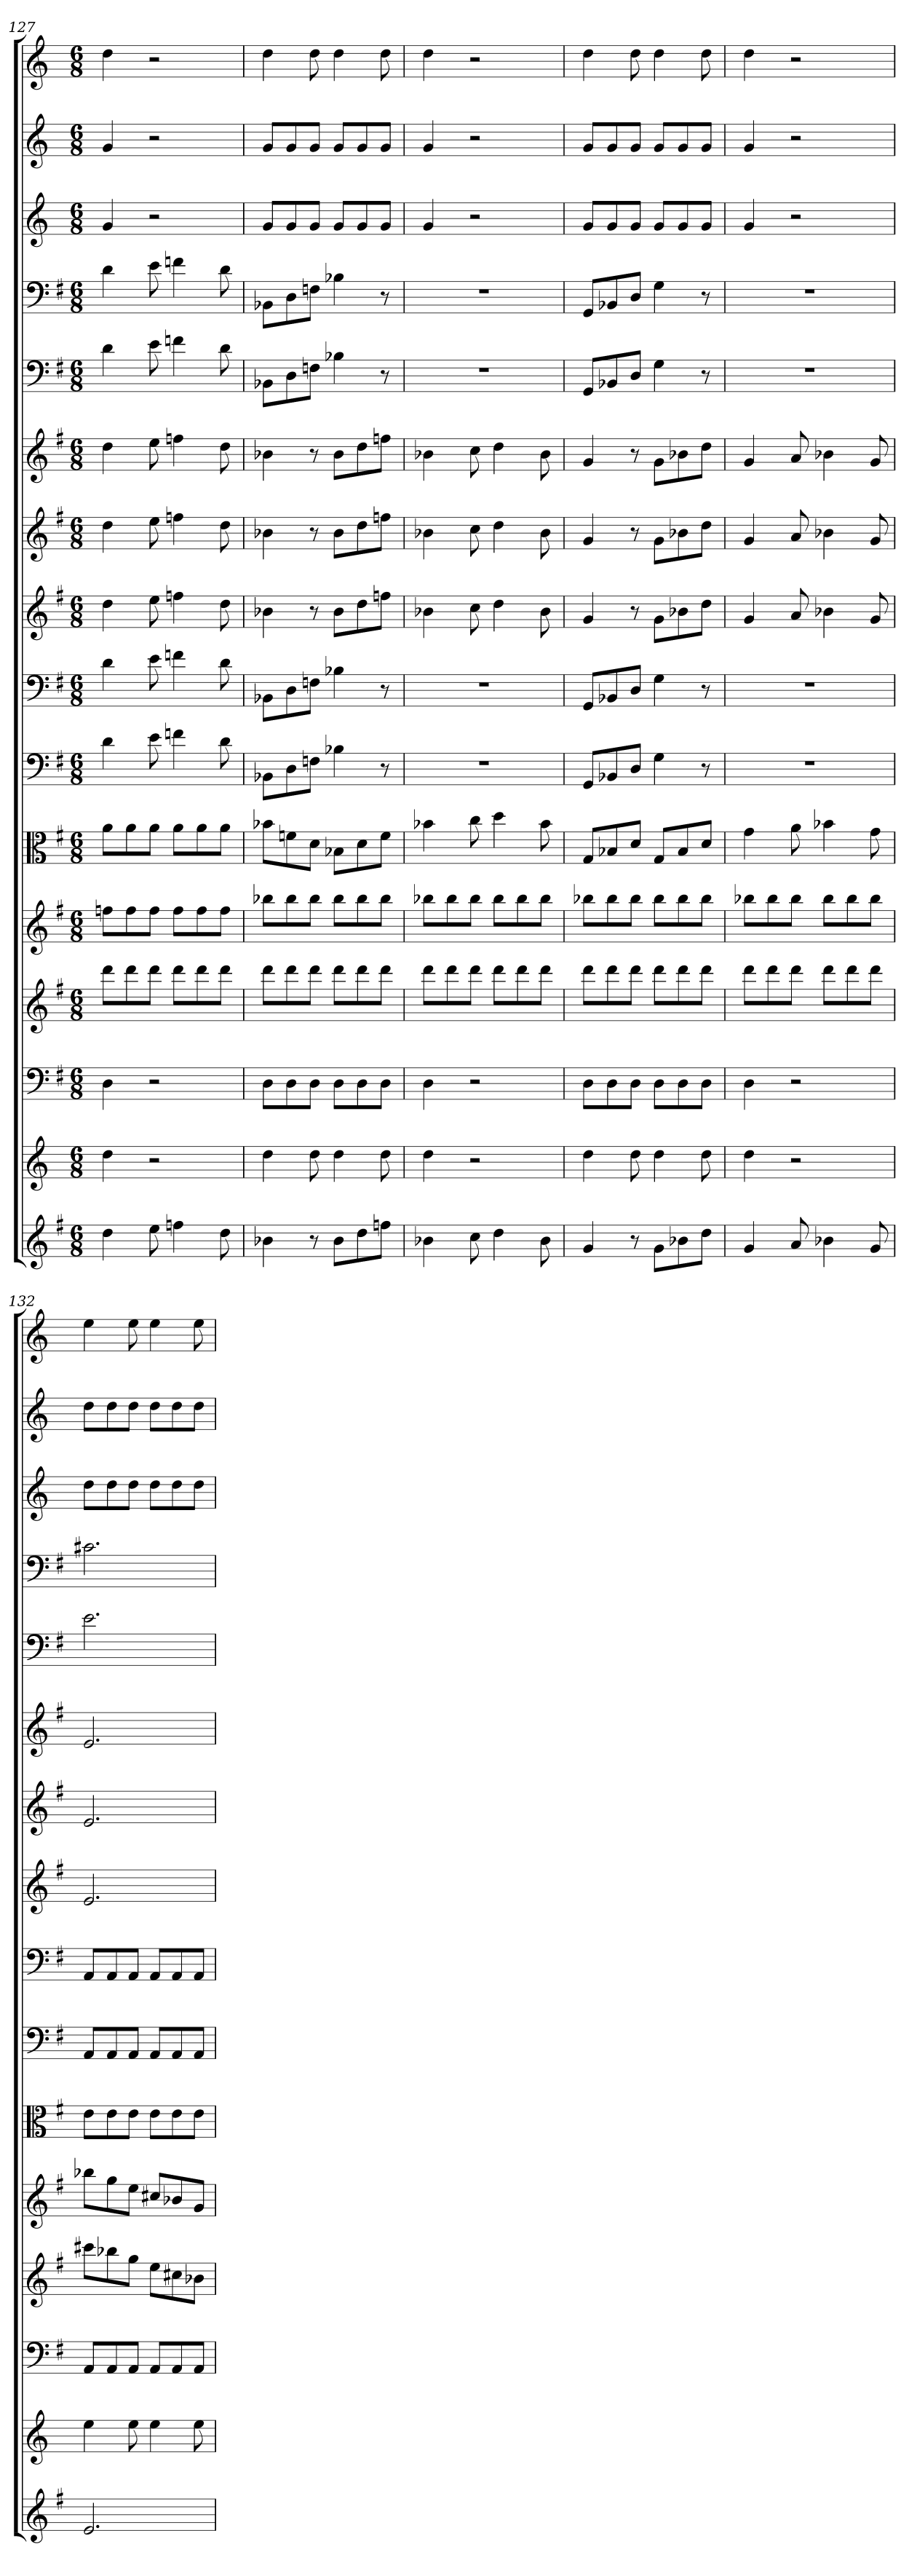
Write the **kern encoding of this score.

**kern	**kern	**kern	**kern	**kern	**kern	**kern	**kern	**kern	**kern	**kern	**kern	**kern	**kern	**kern	**kern
*part16	*part15	*part14	*part13	*part12	*part11	*part10	*part9	*part8	*part7	*part6	*part5	*part4	*part3	*part2	*part1
*staff16	*staff15	*staff14	*staff13	*staff12	*staff11	*staff10	*staff9	*staff8	*staff7	*staff6	*staff5	*staff4	*staff3	*staff2	*staff1
*	*	*clefF4	*	*	*clefC3	*clefF4	*clefF4	*	*	*	*clefF4	*clefF4	*	*	*
*k[f#]	*k[]	*k[f#]	*k[f#]	*k[f#]	*k[f#]	*k[f#]	*k[f#]	*k[f#]	*k[f#]	*k[f#]	*k[f#]	*k[f#]	*k[]	*k[]	*k[]
*M6/8	*M6/8	*M6/8	*M6/8	*M6/8	*M6/8	*M6/8	*M6/8	*M6/8	*M6/8	*M6/8	*M6/8	*M6/8	*M6/8	*M6/8	*M6/8
=127	=127	=127	=127	=127	=127	=127	=127	=127	=127	=127	=127	=127	=127	=127	=127
4dd	4dd	4D	8dddL	8ffnL	8a\L	4d	4d	4dd	4dd	4dd	4d	4d	4g	4g	4dd
.	.	.	8ddd	8ff	8a\	.	.	.	.	.	.	.	.	.	.
8ee	2r	2r	8dddJ	8ffJ	8a\J	8e	8e	8ee	8ee	8ee	8e	8e	2r	2r	2r
4ffn	.	.	8dddL	8ffL	8a\L	4fn	4fn	4ffn	4ffn	4ffn	4fn	4fn	.	.	.
.	.	.	8ddd	8ff	8a\	.	.	.	.	.	.	.	.	.	.
8dd	.	.	8dddJ	8ffJ	8a\J	8d	8d	8dd	8dd	8dd	8d	8d	.	.	.
=128	=128	=128	=128	=128	=128	=128	=128	=128	=128	=128	=128	=128	=128	=128	=128
4b-X	4dd	8D\L	8dddL	8bb-XL	8b-X\L	8BB-X\L	8BB-X\L	4b-X	4b-X	4b-X	8BB-X\L	8BB-X\L	8gL	8gL	4dd
.	.	8D\	8ddd	8bb-	8fn\	8D\	8D\	.	.	.	8D\	8D\	8g	8g	.
8r	8dd	8D\J	8dddJ	8bb-J	8d\J	8Fn\J	8Fn\J	8r	8r	8r	8Fn\J	8Fn\J	8gJ	8gJ	8dd
8b-L	4dd	8D\L	8dddL	8bb-L	8B-X\L	4B-X	4B-X	8b-L	8b-L	8b-L	4B-X	4B-X	8gL	8gL	4dd
8dd	.	8D\	8ddd	8bb-	8d\	.	.	8dd	8dd	8dd	.	.	8g	8g	.
8ffnJ	8dd	8D\J	8dddJ	8bb-J	8f\J	8r	8r	8ffnJ	8ffnJ	8ffnJ	8r	8r	8gJ	8gJ	8dd
=129	=129	=129	=129	=129	=129	=129	=129	=129	=129	=129	=129	=129	=129	=129	=129
4b-X	4dd	4D	8dddL	8bb-XL	4b-X	2.r	2.r	4b-X	4b-X	4b-X	2.r	2.r	4g	4g	4dd
.	.	.	8ddd	8bb-	.	.	.	.	.	.	.	.	.	.	.
8cc	2r	2r	8dddJ	8bb-J	8cc	.	.	8cc	8cc	8cc	.	.	2r	2r	2r
4dd	.	.	8dddL	8bb-L	4dd	.	.	4dd	4dd	4dd	.	.	.	.	.
.	.	.	8ddd	8bb-	.	.	.	.	.	.	.	.	.	.	.
8b-	.	.	8dddJ	8bb-J	8b-	.	.	8b-	8b-	8b-	.	.	.	.	.
=130	=130	=130	=130	=130	=130	=130	=130	=130	=130	=130	=130	=130	=130	=130	=130
4g	4dd	8D\L	8dddL	8bb-XL	8G/L	8GG/L	8GG/L	4g	4g	4g	8GG/L	8GG/L	8gL	8gL	4dd
.	.	8D\	8ddd	8bb-	8B-X/	8BB-X/	8BB-X/	.	.	.	8BB-X/	8BB-X/	8g	8g	.
8r	8dd	8D\J	8dddJ	8bb-J	8d/J	8D/J	8D/J	8r	8r	8r	8D/J	8D/J	8gJ	8gJ	8dd
8gL	4dd	8D\L	8dddL	8bb-L	8G/L	4G	4G	8gL	8gL	8gL	4G	4G	8gL	8gL	4dd
8b-X	.	8D\	8ddd	8bb-	8B-/	.	.	8b-X	8b-X	8b-X	.	.	8g	8g	.
8ddJ	8dd	8D\J	8dddJ	8bb-J	8d/J	8r	8r	8ddJ	8ddJ	8ddJ	8r	8r	8gJ	8gJ	8dd
=131	=131	=131	=131	=131	=131	=131	=131	=131	=131	=131	=131	=131	=131	=131	=131
4g	4dd	4D	8dddL	8bb-XL	4g	2.r	2.r	4g	4g	4g	2.r	2.r	4g	4g	4dd
.	.	.	8ddd	8bb-	.	.	.	.	.	.	.	.	.	.	.
8a	2r	2r	8dddJ	8bb-J	8a	.	.	8a	8a	8a	.	.	2r	2r	2r
4b-X	.	.	8dddL	8bb-L	4b-X	.	.	4b-X	4b-X	4b-X	.	.	.	.	.
.	.	.	8ddd	8bb-	.	.	.	.	.	.	.	.	.	.	.
8g	.	.	8dddJ	8bb-J	8g	.	.	8g	8g	8g	.	.	.	.	.
=132	=132	=132	=132	=132	=132	=132	=132	=132	=132	=132	=132	=132	=132	=132	=132
2.e	4ee	8AA/L	8ccc#XL	8bb-XL	8e\L	8AA/L	8AA/L	2.e	2.e	2.e	2.e	2.c#X	8ddL	8ddL	4ee
.	.	8AA/	8bb-X	8gg	8e\	8AA/	8AA/	.	.	.	.	.	8dd	8dd	.
.	8ee	8AA/J	8ggJ	8eeJ	8e\J	8AA/J	8AA/J	.	.	.	.	.	8ddJ	8ddJ	8ee
.	4ee	8AA/L	8eeL	8cc#XL	8e\L	8AA/L	8AA/L	.	.	.	.	.	8ddL	8ddL	4ee
.	.	8AA/	8cc#X	8b-X	8e\	8AA/	8AA/	.	.	.	.	.	8dd	8dd	.
.	8ee	8AA/J	8b-XJ	8gJ	8e\J	8AA/J	8AA/J	.	.	.	.	.	8ddJ	8ddJ	8ee
=	=	=	=	=	=	=	=	=	=	=	=	=	=	=	=
*-	*-	*-	*-	*-	*-	*-	*-	*-	*-	*-	*-	*-	*-	*-	*-
